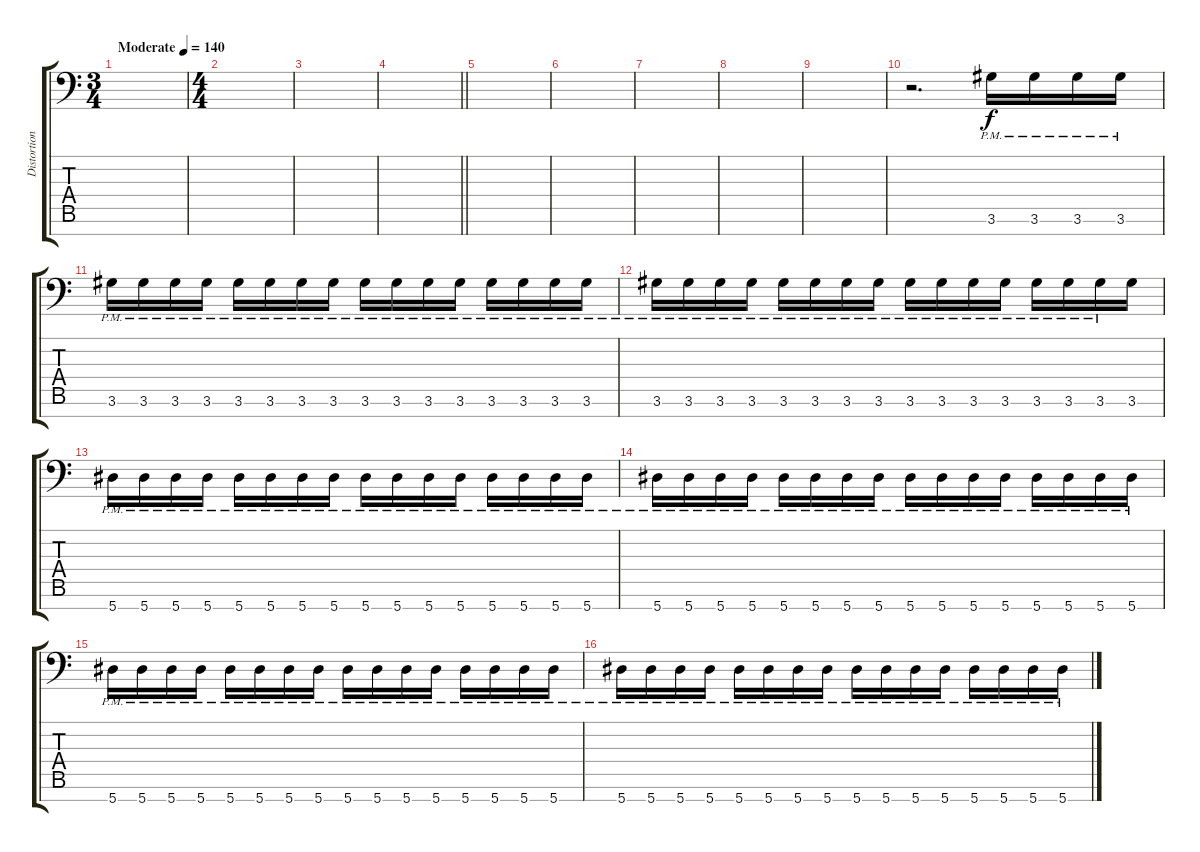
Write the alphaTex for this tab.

\track ("Distortion Two" "Distortion") {instrument distortionguitar}
\staff {score tabs}
\tuning (Eb4 Bb3 F3 Eb3 Bb2 F2 Bb1) {hide}
\ts (3 4)
\tempo (140 "Moderate")
\clef f4
\ks c
|
\ts (4 4)
|
|
\barLineRight lightlight
|
\section ("" "")
|
|
|
|
|
r.2{d} 3.6{pm}.16 3.6{pm}.16 3.6{pm}.16 3.6{pm}.16 |
3.6{pm}.16 3.6{pm}.16 3.6{pm}.16 3.6{pm}.16 3.6{pm}.16 3.6{pm}.16 3.6{pm}.16 3.6{pm}.16 3.6{pm}.16 3.6{pm}.16 3.6{pm}.16 3.6{pm}.16 3.6{pm}.16 3.6{pm}.16 3.6{pm}.16 3.6{pm}.16 |
3.6{pm}.16 3.6{pm}.16 3.6{pm}.16 3.6{pm}.16 3.6{pm}.16 3.6{pm}.16 3.6{pm}.16 3.6{pm}.16 3.6{pm}.16 3.6{pm}.16 3.6{pm}.16 3.6{pm}.16 3.6{pm}.16 3.6{pm}.16 3.6{pm}.16 3.6.16 |
5.7{pm}.16 5.7{pm}.16 5.7{pm}.16 5.7{pm}.16 5.7{pm}.16 5.7{pm}.16 5.7{pm}.16 5.7{pm}.16 5.7{pm}.16 5.7{pm}.16 5.7{pm}.16 5.7{pm}.16 5.7{pm}.16 5.7{pm}.16 5.7{pm}.16 5.7{pm}.16 |
5.7{pm}.16 5.7{pm}.16 5.7{pm}.16 5.7{pm}.16 5.7{pm}.16 5.7{pm}.16 5.7{pm}.16 5.7{pm}.16 5.7{pm}.16 5.7{pm}.16 5.7{pm}.16 5.7{pm}.16 5.7{pm}.16 5.7{pm}.16 5.7{pm}.16 5.7{pm}.16 |
5.7{pm}.16 5.7{pm}.16 5.7{pm}.16 5.7{pm}.16 5.7{pm}.16 5.7{pm}.16 5.7{pm}.16 5.7{pm}.16 5.7{pm}.16 5.7{pm}.16 5.7{pm}.16 5.7{pm}.16 5.7{pm}.16 5.7{pm}.16 5.7{pm}.16 5.7{pm}.16 |
5.7{pm}.16 5.7{pm}.16 5.7{pm}.16 5.7{pm}.16 5.7{pm}.16 5.7{pm}.16 5.7{pm}.16 5.7{pm}.16 5.7{pm}.16 5.7{pm}.16 5.7{pm}.16 5.7{pm}.16 5.7{pm}.16 5.7{pm}.16 5.7{pm}.16 5.7{pm}.16
